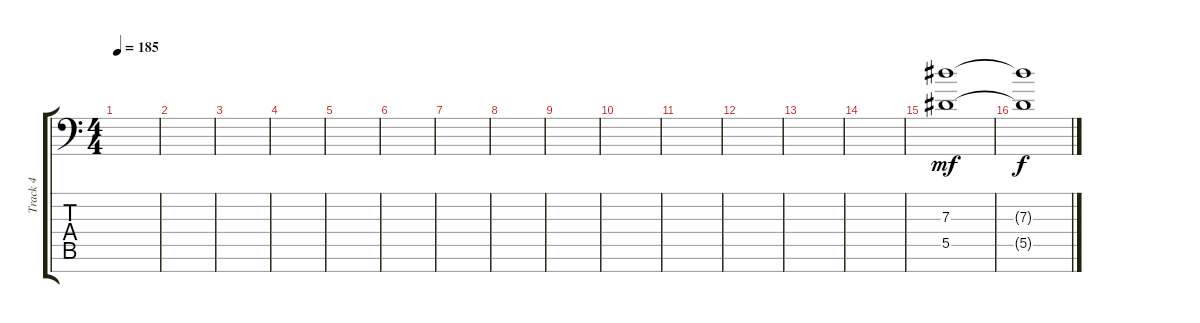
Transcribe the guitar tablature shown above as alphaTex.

\track ("Track 4" "Track 4") {instrument overdrivenguitar}
\staff {score tabs}
\tuning (F4 C4 Ab3 Eb3 Bb2 F2 Bb1) {hide}
\ts (4 4)
\tempo 185
\clef f4
\ks c
|
|
|
|
|
|
|
|
|
|
|
|
|
|
(7.3 5.5).1{dy mf volume 10} |
(7.3{t} 5.5{t}).1{dy f}
